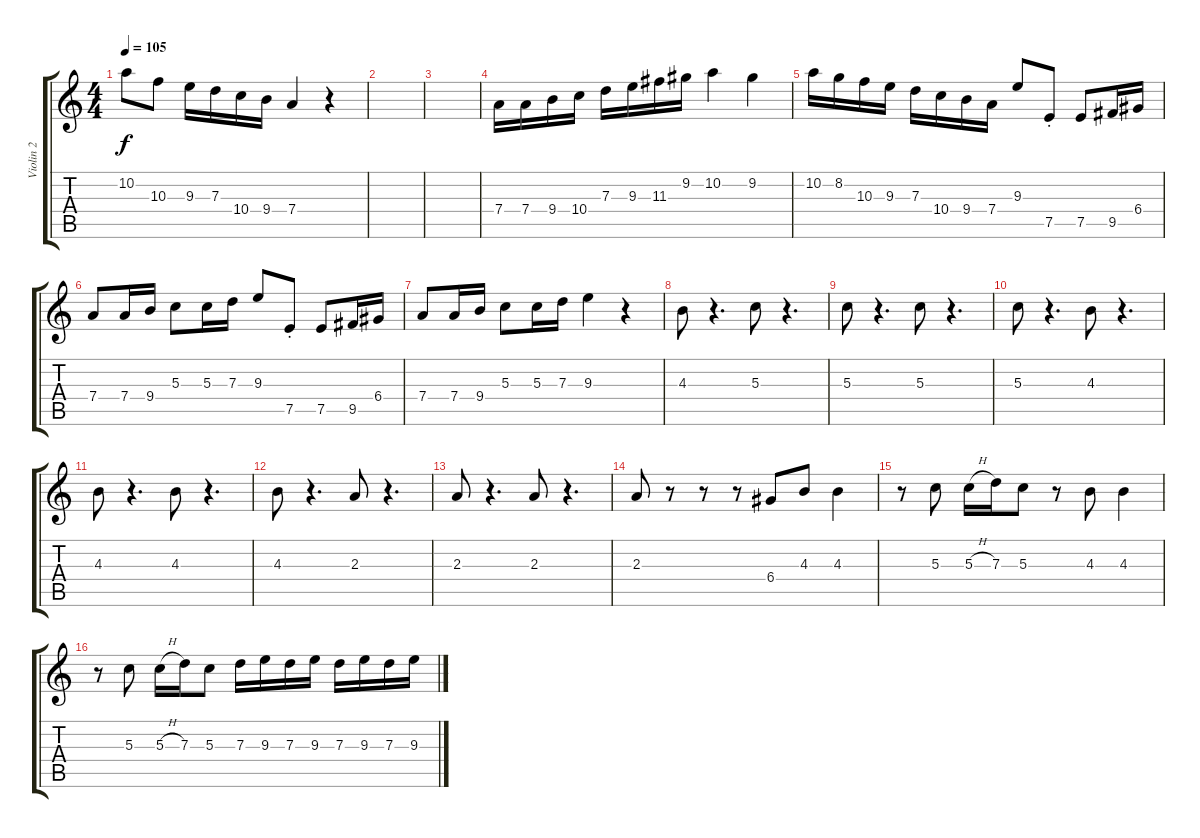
\track ("Violin 2" "Violin 2") {instrument overdrivenguitar}
\staff {score tabs}
\tuning (E4 B3 G3 D3 A2 E2) {hide}
\ts (4 4)
\tempo 105
\clef g2
\ks c
10.2.8{dy f} 10.3.8 9.3.16 7.3.16 10.4.16 9.4.16 7.4.4 r.4 |
|
|
7.4.16 7.4.16 9.4.16 10.4.16 7.3.16 9.3.16 11.3.16 9.2.16 10.2.4 9.2.4 |
10.2.16 8.2.16 10.3.16 9.3.16 7.3.16 10.4.16 9.4.16 7.4.16 9.3.8 7.5{st}.8 7.5.8 9.5.16 6.4.16 |
7.4.8 7.4.16 9.4.16 5.3.8 5.3.16 7.3.16 9.3.8 7.5{st}.8 7.5.8 9.5.16 6.4.16 |
7.4.8 7.4.16 9.4.16 5.3.8 5.3.16 7.3.16 9.3.4 r.4 |
4.3.8{volume 7} r.4{d} 5.3.8 r.4{d} |
5.3.8 r.4{d} 5.3.8 r.4{d} |
5.3.8 r.4{d} 4.3.8 r.4{d} |
4.3.8 r.4{d} 4.3.8 r.4{d} |
4.3.8 r.4{d} 2.3.8 r.4{d} |
2.3.8 r.4{d} 2.3.8 r.4{d} |
2.3.8 r.8 r.8 r.8 6.4.8{volume 13} 4.3.8 4.3.4 |
r.8 5.3.8 5.3{h}.16 7.3.16 5.3.8 r.8 4.3.8 4.3.4 |
r.8 5.3.8 5.3{h}.16 7.3.16 5.3.8 7.3.16 9.3.16 7.3.16 9.3.16 7.3.16 9.3.16 7.3.16 9.3.16
